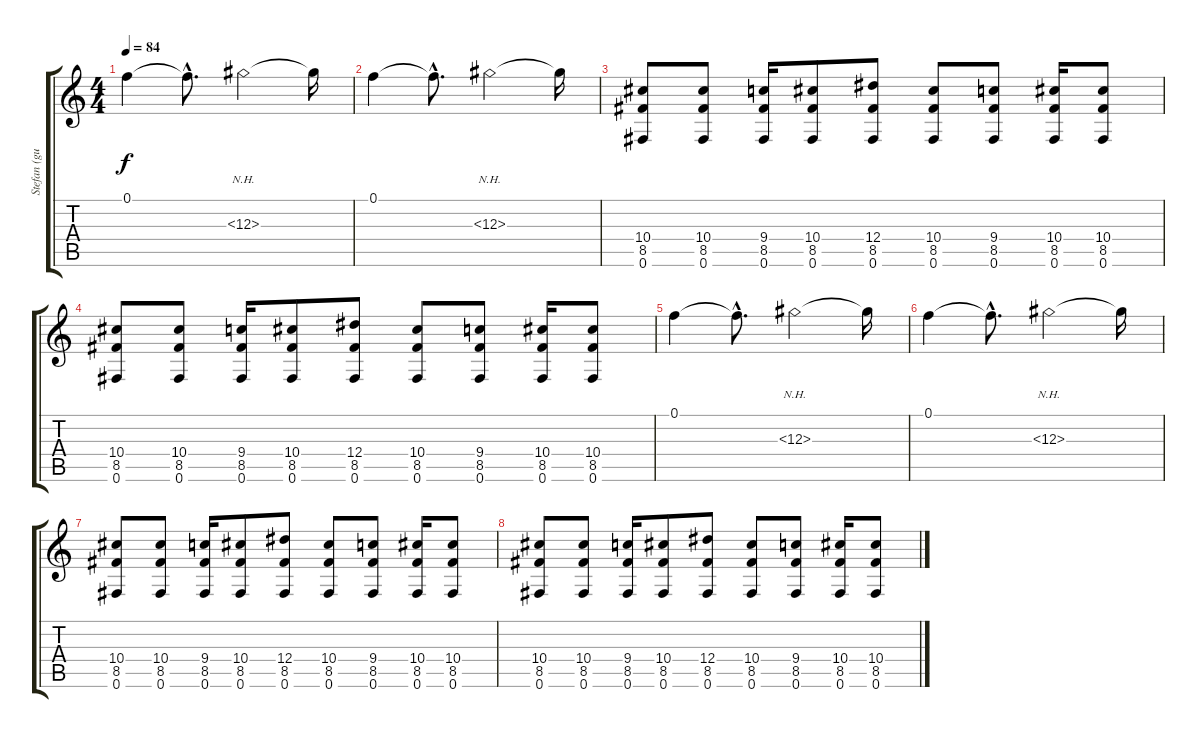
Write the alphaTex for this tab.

\track ("Stefan (guit. distorção)" "Stefan (gu") {instrument distortionguitar}
\staff {score tabs}
\tuning (F4 C4 Ab3 Eb3 Bb2 Gb2) {hide}
\ts (4 4)
\tempo 84
\clef g2
\ks c
0.1.4{dy f volume 3} 0.1{hac t}.8{d} 12.3{nh}.2 12.3{t}.16 |
0.1.4 0.1{hac t}.8{d} 12.3{nh}.2 12.3{t}.16 |
(10.4 8.5 0.6).8{volume 7} (10.4 8.5 0.6).8 (9.4 8.5 0.6).16 (10.4 8.5 0.6).8 (12.4 8.5 0.6).8 (10.4 8.5 0.6).8 (9.4 8.5 0.6).8 (10.4 8.5 0.6).16 (10.4 8.5 0.6).8 |
(10.4 8.5 0.6).8{volume 7} (10.4 8.5 0.6).8 (9.4 8.5 0.6).16 (10.4 8.5 0.6).8 (12.4 8.5 0.6).8 (10.4 8.5 0.6).8 (9.4 8.5 0.6).8 (10.4 8.5 0.6).16 (10.4 8.5 0.6).8 |
0.1.4{volume 3} 0.1{hac t}.8{d} 12.3{nh}.2 12.3{t}.16 |
0.1.4 0.1{hac t}.8{d} 12.3{nh}.2 12.3{t}.16 |
(10.4 8.5 0.6).8{volume 7} (10.4 8.5 0.6).8 (9.4 8.5 0.6).16 (10.4 8.5 0.6).8 (12.4 8.5 0.6).8 (10.4 8.5 0.6).8 (9.4 8.5 0.6).8 (10.4 8.5 0.6).16 (10.4 8.5 0.6).8 |
(10.4 8.5 0.6).8{volume 7} (10.4 8.5 0.6).8 (9.4 8.5 0.6).16 (10.4 8.5 0.6).8 (12.4 8.5 0.6).8 (10.4 8.5 0.6).8 (9.4 8.5 0.6).8 (10.4 8.5 0.6).16 (10.4 8.5 0.6).8
